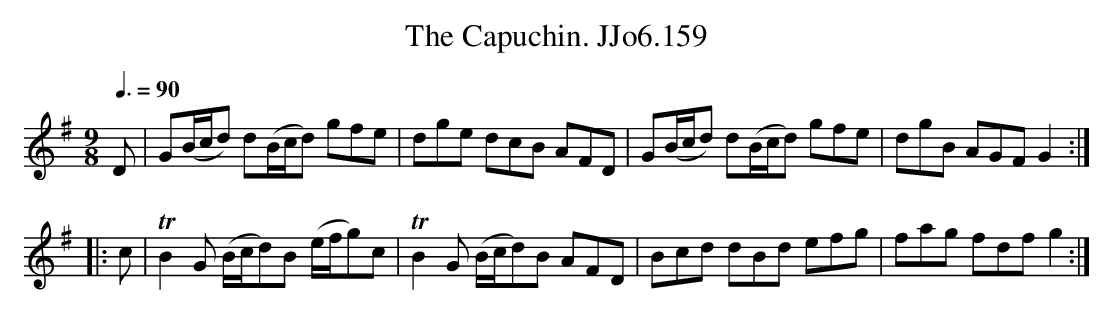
X:1
T:Capuchin. JJo6.159, The
M:9/8
L:1/8
Q:3/8=90
K:G
D | G(B/c/d) d(B/c/d) gfe | dge dcB AFD | G(B/c/d) d(B/c/d) gfe | dgB AGF G2 :|
|:c | TB2G (B/c/d)B (e/f/g)c | TB2G (B/c/d)B AFD | Bcd dBd efg | fag fdf g2 :|
